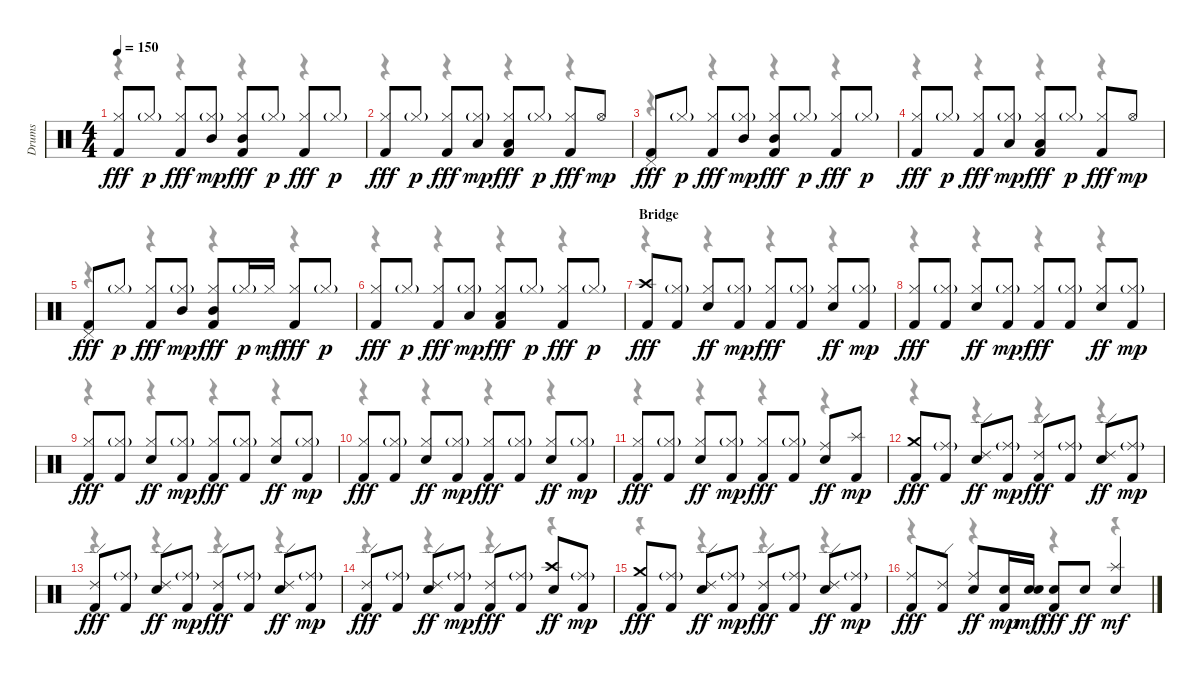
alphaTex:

\track ("Drums" "Drums") {instrument percussion}
\staff {score}
\articulation defaults
\voice
\ts (4 4)
\tempo 150
\clef neutral
\ks c
("Kick (hit) 2" "Hi-Hat (closed)").8{dy fff} "Hi-Hat (closed)"{g}.8{dy p} ("Kick (hit) 2" "Hi-Hat (closed)").8{dy fff} ("Hi-Hat (closed)"{g} "Mid Tom (hit)").8{dy mp} ("Kick (hit) 2" "Hi-Hat (closed)" "Mid Tom (hit)").8{dy fff} "Hi-Hat (closed)"{g}.8{dy p} ("Kick (hit) 2" "Hi-Hat (closed)").8{dy fff} "Hi-Hat (closed)"{g}.8{dy p} |
("Kick (hit) 2" "Hi-Hat (closed)").8{dy fff} "Hi-Hat (closed)"{g}.8{dy p} ("Kick (hit) 2" "Hi-Hat (closed)").8{dy fff} ("Hi-Hat (closed)"{g} "Low Tom (hit)").8{dy mp} ("Kick (hit) 2" "Hi-Hat (closed)" "Low Tom (hit)").8{dy fff} "Hi-Hat (closed)"{g}.8{dy p} ("Kick (hit) 2" "Hi-Hat (closed)").8{dy fff} "Hi-Hat (open)".8{dy mp} |
("Kick (hit) 2" "Pedal Hi-Hat (hit)").8{dy fff} "Hi-Hat (closed)"{g}.8{dy p} ("Kick (hit) 2" "Hi-Hat (closed)").8{dy fff} ("Hi-Hat (closed)"{g} "Mid Tom (hit)").8{dy mp} ("Kick (hit) 2" "Hi-Hat (closed)" "Mid Tom (hit)").8{dy fff} "Hi-Hat (closed)"{g}.8{dy p} ("Kick (hit) 2" "Hi-Hat (closed)").8{dy fff} "Hi-Hat (closed)"{g}.8{dy p} |
("Kick (hit) 2" "Hi-Hat (closed)").8{dy fff} "Hi-Hat (closed)"{g}.8{dy p} ("Kick (hit) 2" "Hi-Hat (closed)").8{dy fff} ("Hi-Hat (closed)"{g} "Low Tom (hit)").8{dy mp} ("Kick (hit) 2" "Hi-Hat (closed)" "Low Tom (hit)").8{dy fff} "Hi-Hat (closed)"{g}.8{dy p} ("Kick (hit) 2" "Hi-Hat (closed)").8{dy fff} "Hi-Hat (open)".8{dy mp} |
("Kick (hit) 2" "Pedal Hi-Hat (hit)").8{dy fff} "Hi-Hat (closed)"{g}.8{dy p} ("Kick (hit) 2" "Hi-Hat (closed)").8{dy fff} ("Hi-Hat (closed)"{g} "Mid Tom (hit)").8{dy mp} ("Kick (hit) 2" "Hi-Hat (closed)" "Mid Tom (hit)").8{dy fff} "Hi-Hat (closed)"{g}.16{dy p} "Hi-Hat (closed)".16{dy mf} ("Kick (hit) 2" "Hi-Hat (closed)").8{dy fff} "Hi-Hat (closed)"{g}.8{dy p} |
("Kick (hit) 2" "Hi-Hat (closed)").8{dy fff} "Hi-Hat (closed)"{g}.8{dy p} ("Kick (hit) 2" "Hi-Hat (closed)").8{dy fff} ("Hi-Hat (closed)"{g} "Low Tom (hit)").8{dy mp} ("Kick (hit) 2" "Hi-Hat (closed)" "Low Tom (hit)").8{dy fff} "Hi-Hat (closed)"{g}.8{dy p} ("Kick (hit) 2" "Hi-Hat (closed)").8{dy fff} "Hi-Hat (closed)"{g}.8{dy p} |
\section ("" "Bridge")
("Kick (hit) 2" "Crash high (hit)").8{dy fff} ("Kick (hit) 2" "Hi-Hat (closed)"{g}).8 ("Snare (hit) 2" "Hi-Hat (closed)").8{dy ff} ("Kick (hit) 2" "Hi-Hat (closed)"{g}).8{dy mp} ("Kick (hit) 2" "Hi-Hat (closed)").8{dy fff} ("Kick (hit) 2" "Hi-Hat (closed)"{g}).8 ("Snare (hit) 2" "Hi-Hat (closed)").8{dy ff} ("Kick (hit) 2" "Hi-Hat (closed)"{g}).8{dy mp} |
("Kick (hit) 2" "Hi-Hat (closed)").8{dy fff} ("Kick (hit) 2" "Hi-Hat (closed)"{g}).8 ("Snare (hit) 2" "Hi-Hat (closed)").8{dy ff} ("Kick (hit) 2" "Hi-Hat (closed)"{g}).8{dy mp} ("Kick (hit) 2" "Hi-Hat (closed)").8{dy fff} ("Kick (hit) 2" "Hi-Hat (closed)"{g}).8 ("Snare (hit) 2" "Hi-Hat (closed)").8{dy ff} ("Kick (hit) 2" "Hi-Hat (closed)"{g}).8{dy mp} |
("Kick (hit) 2" "Hi-Hat (closed)").8{dy fff} ("Kick (hit) 2" "Hi-Hat (closed)"{g}).8 ("Snare (hit) 2" "Hi-Hat (closed)").8{dy ff} ("Kick (hit) 2" "Hi-Hat (closed)"{g}).8{dy mp} ("Kick (hit) 2" "Hi-Hat (closed)").8{dy fff} ("Kick (hit) 2" "Hi-Hat (closed)"{g}).8 ("Snare (hit) 2" "Hi-Hat (closed)").8{dy ff} ("Kick (hit) 2" "Hi-Hat (closed)"{g}).8{dy mp} |
("Kick (hit) 2" "Hi-Hat (closed)").8{dy fff} ("Kick (hit) 2" "Hi-Hat (closed)"{g}).8 ("Snare (hit) 2" "Hi-Hat (closed)").8{dy ff} ("Kick (hit) 2" "Hi-Hat (closed)"{g}).8{dy mp} ("Kick (hit) 2" "Hi-Hat (closed)").8{dy fff} ("Kick (hit) 2" "Hi-Hat (closed)"{g}).8 ("Snare (hit) 2" "Hi-Hat (closed)").8{dy ff} ("Kick (hit) 2" "Hi-Hat (closed)"{g}).8{dy mp} |
("Kick (hit) 2" "Hi-Hat (closed)").8{dy fff} ("Kick (hit) 2" "Hi-Hat (closed)"{g}).8 ("Snare (hit) 2" "Hi-Hat (closed)").8{dy ff} ("Kick (hit) 2" "Hi-Hat (closed)"{g}).8{dy mp} ("Kick (hit) 2" "Hi-Hat (closed)").8{dy fff} ("Kick (hit) 2" "Hi-Hat (closed)"{g}).8 ("Snare (hit) 2" "Ride (middle)").8{dy ff} ("Kick (hit) 2" "Splash (hit)").8{dy mp} |
("Kick (hit) 2" "Crash medium (hit)").8{dy fff} ("Kick (hit) 2" "Ride (middle)"{g}).8 ("Snare (hit) 2" "Ride (edge) 2").8{dy ff} ("Kick (hit) 2" "Ride (middle)"{g}).8{dy mp} ("Kick (hit) 2" "Ride (edge) 2").8{dy fff} ("Kick (hit) 2" "Ride (middle)"{g}).8 ("Snare (hit) 2" "Ride (edge) 2").8{dy ff} ("Kick (hit) 2" "Ride (middle)"{g}).8{dy mp} |
("Kick (hit) 2" "Ride (edge) 2").8{dy fff} ("Kick (hit) 2" "Ride (middle)"{g}).8 ("Snare (hit) 2" "Ride (edge) 2").8{dy ff} ("Kick (hit) 2" "Ride (middle)"{g}).8{dy mp} ("Kick (hit) 2" "Ride (edge) 2").8{dy fff} ("Kick (hit) 2" "Ride (middle)"{g}).8 ("Snare (hit) 2" "Ride (edge) 2").8{dy ff} ("Kick (hit) 2" "Ride (middle)"{g}).8{dy mp} |
("Kick (hit) 2" "Ride (edge) 2").8{dy fff} ("Kick (hit) 2" "Ride (middle)"{g}).8 ("Snare (hit) 2" "Ride (edge) 2").8{dy ff} ("Kick (hit) 2" "Ride (middle)"{g}).8{dy mp} ("Kick (hit) 2" "Ride (edge) 2").8{dy fff} ("Kick (hit) 2" "Ride (middle)"{g}).8 ("Snare (hit) 2" "Crash high (hit)").8{dy ff} ("Kick (hit) 2" "Ride (middle)"{g}).8{dy mp} |
("Kick (hit) 2" "Crash medium (hit)").8{dy fff} ("Kick (hit) 2" "Ride (middle)"{g}).8 ("Snare (hit) 2" "Ride (edge) 2").8{dy ff} ("Kick (hit) 2" "Ride (middle)"{g}).8{dy mp} ("Kick (hit) 2" "Ride (edge) 2").8{dy fff} ("Kick (hit) 2" "Ride (middle)"{g}).8 ("Snare (hit) 2" "Ride (edge) 2").8{dy ff} ("Kick (hit) 2" "Ride (middle)"{g}).8{dy mp} |
("Kick (hit) 2" "Ride (middle)").8{dy fff} ("Kick (hit) 2" "Ride (edge) 2").8 ("Snare (hit) 2" "Ride (middle)").8{dy ff} ("Kick (hit) 2" "Snare (hit) 2").16{dy mp} ("Snare (hit) 2" "Snare (hit) 2").16{dy mf} ("Kick (hit) 2" "Snare (hit) 2").8{dy fff} "Snare (hit) 2".8{dy ff} ("Snare (hit) 2" "Splash (hit)").4{dy mf}
\voice
\clef neutral
\ottava regular
\simile none
\ks c
r.4{dy f} r.4 r.4 r.4 |
r.4 r.4 r.4 r.4 |
r.4 r.4 r.4 r.4 |
r.4 r.4 r.4 r.4 |
r.4 r.4 r.4 r.4 |
r.4 r.4 r.4 r.4 |
r.4 r.4 r.4 r.4 |
r.4 r.4 r.4 r.4 |
r.4 r.4 r.4 r.4 |
r.4 r.4 r.4 r.4 |
r.4 r.4 r.4 r.4 |
r.4 r.4 r.4 r.4 |
r.4 r.4 r.4 r.4 |
r.4 r.4 r.4 r.4 |
r.4 r.4 r.4 r.4 |
r.4 r.4 r.4 r.4
